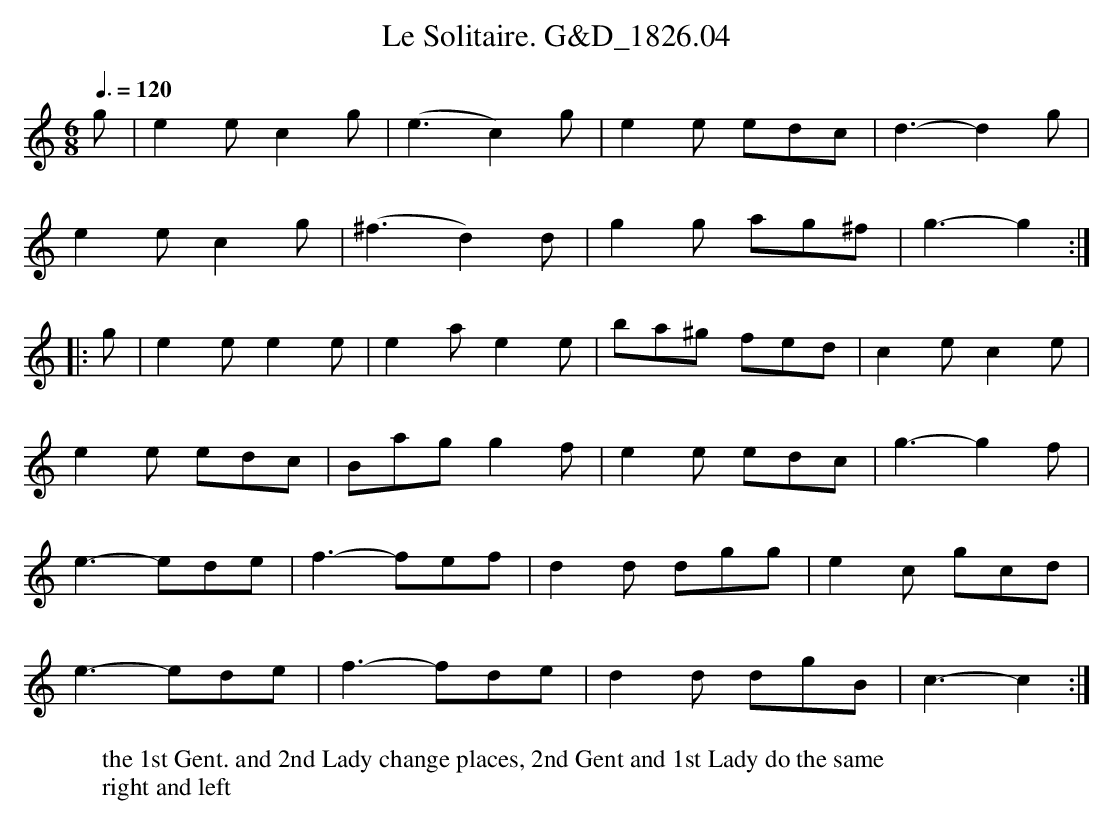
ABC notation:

X:1
T:Le Solitaire. G&D_1826.04
M:6/8
L:1/8
Q:3/8=120
W:the 1st Gent. and 2nd Lady change places, 2nd Gent and 1st Lady do the same
W:right and left
K:C
g|e2ec2g|(e3c2)g|e2e edc|d3-d2g|
e2ec2g|(^f3d2)d|g2g ag^f|g3-g2:|
|:g|e2ee2e|e2ae2e|ba^g fed|c2ec2e|
e2e edc|Bagg2f|e2e edc|g3-g2f|
e3-ede|f3-fef|d2d dgg|e2c gcd|
e3-ede|f3-fde|d2d dgB|c3-c2:|
